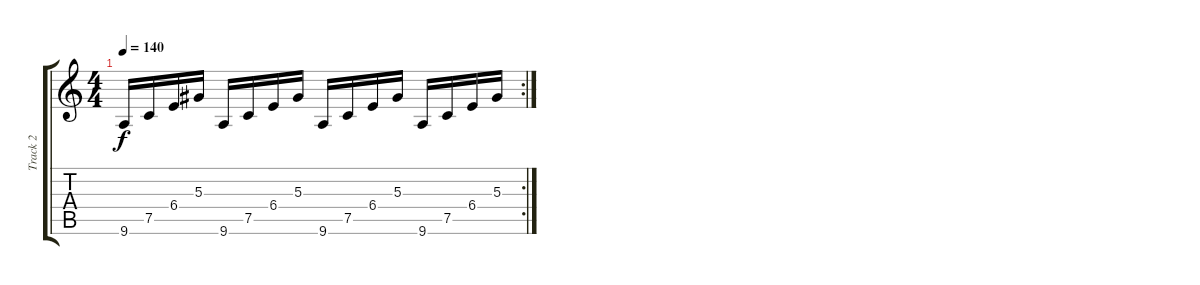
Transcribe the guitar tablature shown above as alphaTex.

\track ("Track 2" "Track 2") {instrument distortionguitar}
\staff {score tabs}
\tuning (C4 G3 Eb3 Bb2 F2 C2) {hide}
\rc 2
\ts (4 4)
\tempo 140
\clef g2
\ks c
9.6.16{dy f} 7.5.16 6.4.16 5.3.16 9.6.16 7.5.16 6.4.16 5.3.16 9.6.16 7.5.16 6.4.16 5.3.16 9.6.16 7.5.16 6.4.16 5.3.16
